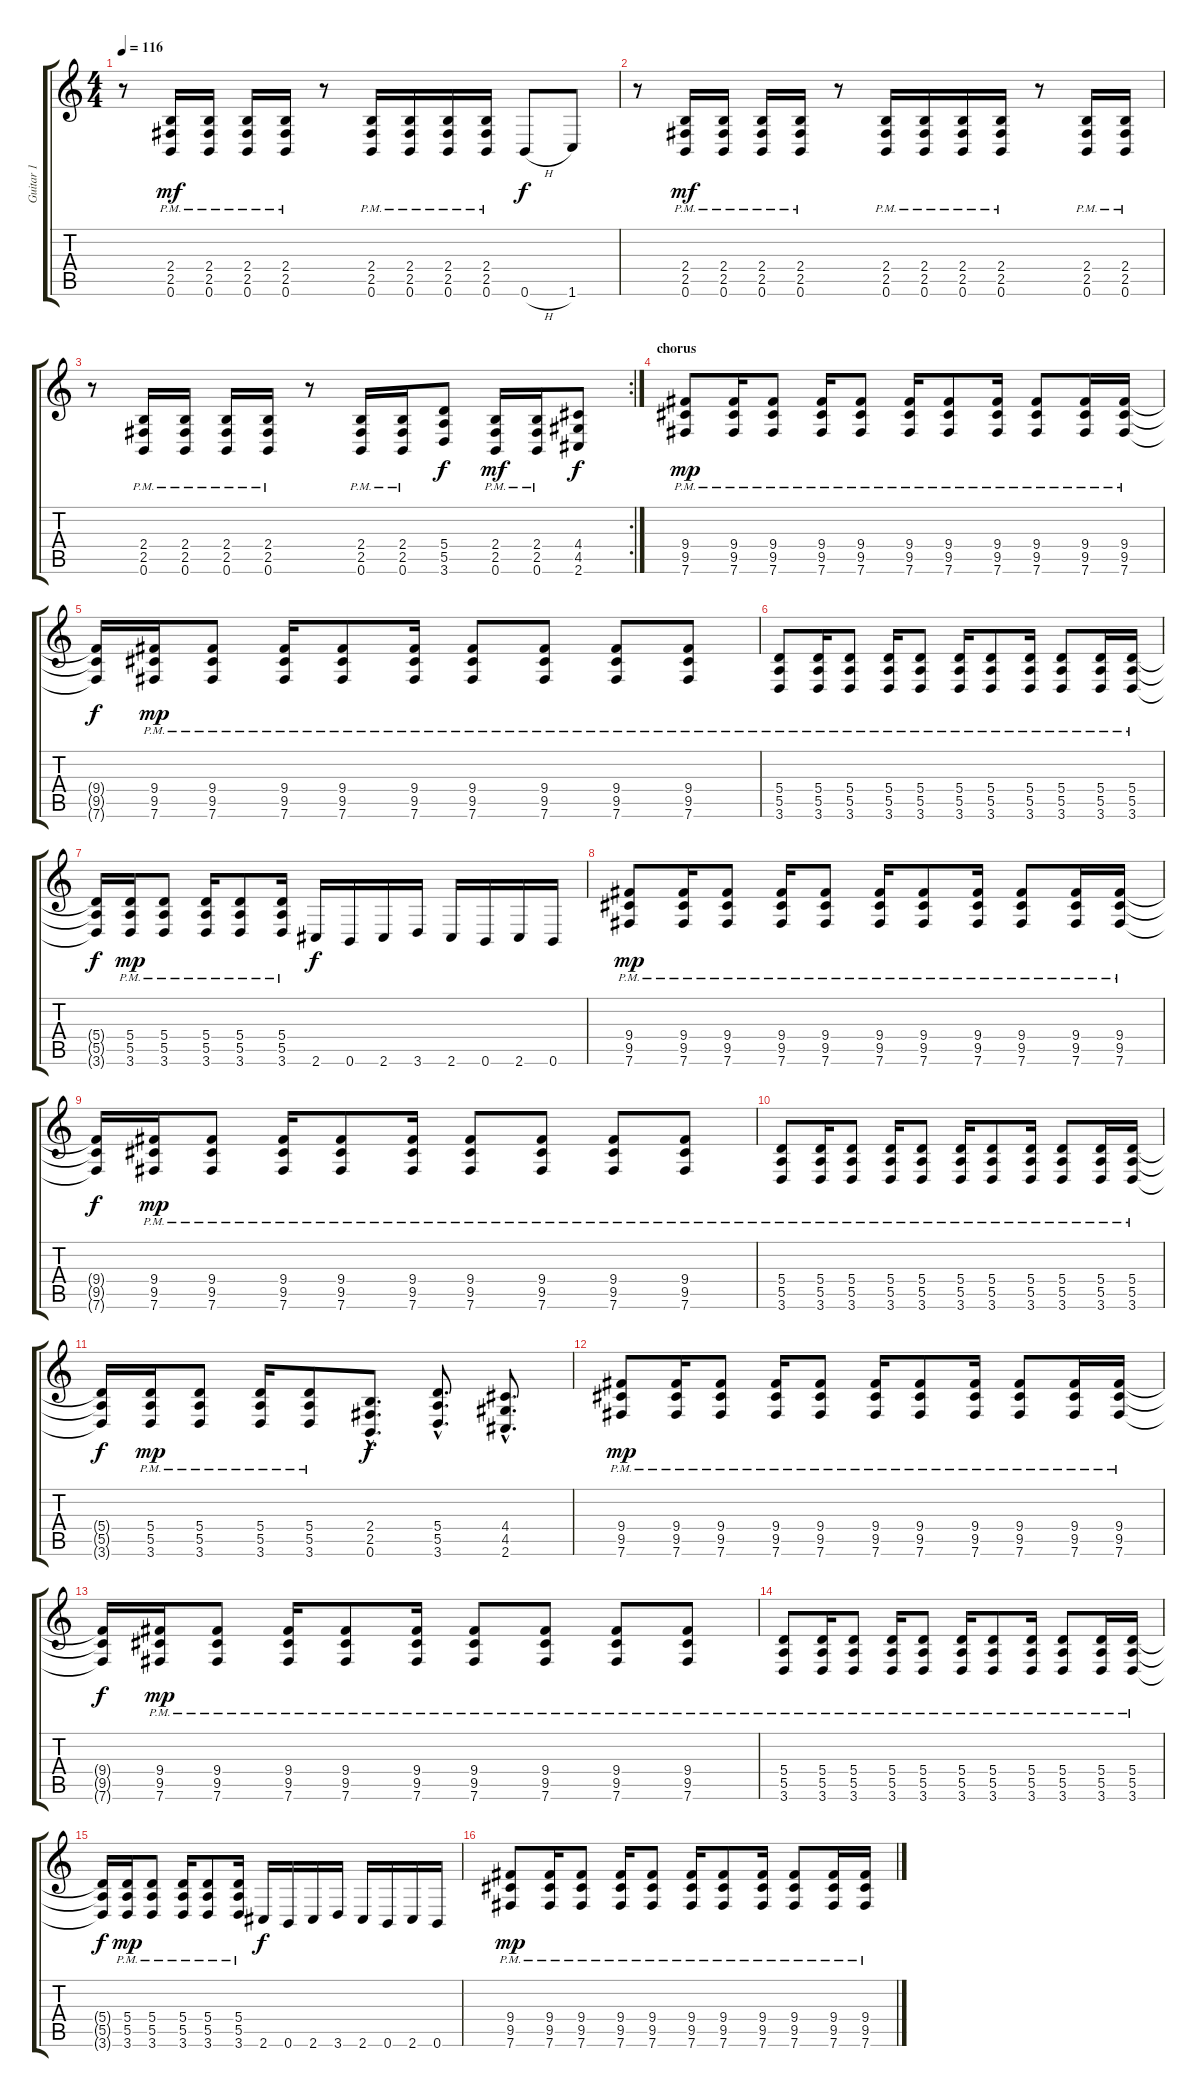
\track ("Guitar 1" "Guitar 1") {instrument distortionguitar}
\staff {score tabs}
\tuning (B3 Gb3 D3 A2 E2 B1) {hide}
\ts (4 4)
\tempo 116
\clef g2
\ks c
r.8{dy mf} (2.4{pm} 2.5{pm} 0.6{pm}).16 (2.4{pm} 2.5{pm} 0.6{pm}).16 (2.4{pm} 2.5{pm} 0.6{pm}).16 (2.4{pm} 2.5{pm} 0.6{pm}).16 r.8 (2.4{pm} 2.5{pm} 0.6{pm}).16 (2.4{pm} 2.5{pm} 0.6{pm}).16 (2.4{pm} 2.5{pm} 0.6{pm}).16 (2.4{pm} 2.5{pm} 0.6{pm}).16 0.6{h}.8{dy f} 1.6.8 |
r.8 (2.4{pm} 2.5{pm} 0.6{pm}).16{dy mf} (2.4{pm} 2.5{pm} 0.6{pm}).16 (2.4{pm} 2.5{pm} 0.6{pm}).16 (2.4{pm} 2.5{pm} 0.6{pm}).16 r.8 (2.4{pm} 2.5{pm} 0.6{pm}).16 (2.4{pm} 2.5{pm} 0.6{pm}).16 (2.4{pm} 2.5{pm} 0.6{pm}).16 (2.4{pm} 2.5{pm} 0.6{pm}).16 r.8 (2.4{pm} 2.5{pm} 0.6{pm}).16 (2.4{pm} 2.5{pm} 0.6{pm}).16 |
\rc 2
r.8 (2.4{pm} 2.5{pm} 0.6{pm}).16 (2.4{pm} 2.5{pm} 0.6{pm}).16 (2.4{pm} 2.5{pm} 0.6{pm}).16 (2.4{pm} 2.5{pm} 0.6{pm}).16 r.8 (2.4{pm} 2.5{pm} 0.6{pm}).16 (2.4{pm} 2.5{pm} 0.6{pm}).16 (5.4 5.5 3.6).8{dy f} (2.4{pm} 2.5{pm} 0.6{pm}).16{dy mf} (2.4{pm} 2.5{pm} 0.6{pm}).16 (4.4 4.5 2.6).8{dy f} |
\section ("" "chorus")
(9.4{pm} 9.5{pm} 7.6{pm}).8{dy mp} (9.4{pm} 9.5{pm} 7.6{pm}).16 (9.4{pm} 9.5{pm} 7.6{pm}).8 (9.4{pm} 9.5{pm} 7.6{pm}).16 (9.4{pm} 9.5{pm} 7.6{pm}).8 (9.4{pm} 9.5{pm} 7.6{pm}).16 (9.4{pm} 9.5{pm} 7.6{pm}).8 (9.4{pm} 9.5{pm} 7.6{pm}).16 (9.4{pm} 9.5{pm} 7.6{pm}).8 (9.4{pm} 9.5{pm} 7.6{pm}).16 (9.4{pm} 9.5{pm} 7.6{pm}).16 |
(9.4{t} 9.5{t} 7.6{t}).16{dy f} (9.4{pm} 9.5{pm} 7.6{pm}).16{dy mp} (9.4{pm} 9.5{pm} 7.6{pm}).8 (9.4{pm} 9.5{pm} 7.6{pm}).16 (9.4{pm} 9.5{pm} 7.6{pm}).8 (9.4{pm} 9.5{pm} 7.6{pm}).16 (9.4{pm} 9.5{pm} 7.6{pm}).8 (9.4{pm} 9.5{pm} 7.6{pm}).8 (9.4{pm} 9.5{pm} 7.6{pm}).8 (9.4{pm} 9.5{pm} 7.6{pm}).8 |
(5.4{pm} 5.5{pm} 3.6{pm}).8 (5.4{pm} 5.5{pm} 3.6{pm}).16 (5.4{pm} 5.5{pm} 3.6{pm}).8 (5.4{pm} 5.5{pm} 3.6{pm}).16 (5.4{pm} 5.5{pm} 3.6{pm}).8 (5.4{pm} 5.5{pm} 3.6{pm}).16 (5.4{pm} 5.5{pm} 3.6{pm}).8 (5.4{pm} 5.5{pm} 3.6{pm}).16 (5.4{pm} 5.5{pm} 3.6{pm}).8 (5.4{pm} 5.5{pm} 3.6{pm}).16 (5.4{pm} 5.5{pm} 3.6{pm}).16 |
(5.4{t} 5.5{t} 3.6{t}).16{dy f} (5.4{pm} 5.5{pm} 3.6{pm}).16{dy mp} (5.4{pm} 5.5{pm} 3.6{pm}).8 (5.4{pm} 5.5{pm} 3.6{pm}).16 (5.4{pm} 5.5{pm} 3.6{pm}).8 (5.4{pm} 5.5{pm} 3.6{pm}).16 2.6.16{dy f} 0.6.16 2.6.16 3.6.16 2.6.16 0.6.16 2.6.16 0.6.16 |
(9.4{pm} 9.5{pm} 7.6{pm}).8{dy mp} (9.4{pm} 9.5{pm} 7.6{pm}).16 (9.4{pm} 9.5{pm} 7.6{pm}).8 (9.4{pm} 9.5{pm} 7.6{pm}).16 (9.4{pm} 9.5{pm} 7.6{pm}).8 (9.4{pm} 9.5{pm} 7.6{pm}).16 (9.4{pm} 9.5{pm} 7.6{pm}).8 (9.4{pm} 9.5{pm} 7.6{pm}).16 (9.4{pm} 9.5{pm} 7.6{pm}).8 (9.4{pm} 9.5{pm} 7.6{pm}).16 (9.4{pm} 9.5{pm} 7.6{pm}).16 |
(9.4{t} 9.5{t} 7.6{t}).16{dy f} (9.4{pm} 9.5{pm} 7.6{pm}).16{dy mp} (9.4{pm} 9.5{pm} 7.6{pm}).8 (9.4{pm} 9.5{pm} 7.6{pm}).16 (9.4{pm} 9.5{pm} 7.6{pm}).8 (9.4{pm} 9.5{pm} 7.6{pm}).16 (9.4{pm} 9.5{pm} 7.6{pm}).8 (9.4{pm} 9.5{pm} 7.6{pm}).8 (9.4{pm} 9.5{pm} 7.6{pm}).8 (9.4{pm} 9.5{pm} 7.6{pm}).8 |
(5.4{pm} 5.5{pm} 3.6{pm}).8 (5.4{pm} 5.5{pm} 3.6{pm}).16 (5.4{pm} 5.5{pm} 3.6{pm}).8 (5.4{pm} 5.5{pm} 3.6{pm}).16 (5.4{pm} 5.5{pm} 3.6{pm}).8 (5.4{pm} 5.5{pm} 3.6{pm}).16 (5.4{pm} 5.5{pm} 3.6{pm}).8 (5.4{pm} 5.5{pm} 3.6{pm}).16 (5.4{pm} 5.5{pm} 3.6{pm}).8 (5.4{pm} 5.5{pm} 3.6{pm}).16 (5.4{pm} 5.5{pm} 3.6{pm}).16 |
(5.4{t} 5.5{t} 3.6{t}).16{dy f} (5.4{pm} 5.5{pm} 3.6{pm}).16{dy mp} (5.4{pm} 5.5{pm} 3.6{pm}).8 (5.4{pm} 5.5{pm} 3.6{pm}).16 (5.4{pm} 5.5{pm} 3.6{pm}).8 (2.4{hac} 2.5{hac} 0.6{hac}).8{d dy f} (5.4{hac} 5.5{hac} 3.6{hac}).8{d} (4.4{hac} 4.5{hac} 2.6{hac}).8{d} |
(9.4{pm} 9.5{pm} 7.6{pm}).8{dy mp} (9.4{pm} 9.5{pm} 7.6{pm}).16 (9.4{pm} 9.5{pm} 7.6{pm}).8 (9.4{pm} 9.5{pm} 7.6{pm}).16 (9.4{pm} 9.5{pm} 7.6{pm}).8 (9.4{pm} 9.5{pm} 7.6{pm}).16 (9.4{pm} 9.5{pm} 7.6{pm}).8 (9.4{pm} 9.5{pm} 7.6{pm}).16 (9.4{pm} 9.5{pm} 7.6{pm}).8 (9.4{pm} 9.5{pm} 7.6{pm}).16 (9.4{pm} 9.5{pm} 7.6{pm}).16 |
(9.4{t} 9.5{t} 7.6{t}).16{dy f} (9.4{pm} 9.5{pm} 7.6{pm}).16{dy mp} (9.4{pm} 9.5{pm} 7.6{pm}).8 (9.4{pm} 9.5{pm} 7.6{pm}).16 (9.4{pm} 9.5{pm} 7.6{pm}).8 (9.4{pm} 9.5{pm} 7.6{pm}).16 (9.4{pm} 9.5{pm} 7.6{pm}).8 (9.4{pm} 9.5{pm} 7.6{pm}).8 (9.4{pm} 9.5{pm} 7.6{pm}).8 (9.4{pm} 9.5{pm} 7.6{pm}).8 |
(5.4{pm} 5.5{pm} 3.6{pm}).8 (5.4{pm} 5.5{pm} 3.6{pm}).16 (5.4{pm} 5.5{pm} 3.6{pm}).8 (5.4{pm} 5.5{pm} 3.6{pm}).16 (5.4{pm} 5.5{pm} 3.6{pm}).8 (5.4{pm} 5.5{pm} 3.6{pm}).16 (5.4{pm} 5.5{pm} 3.6{pm}).8 (5.4{pm} 5.5{pm} 3.6{pm}).16 (5.4{pm} 5.5{pm} 3.6{pm}).8 (5.4{pm} 5.5{pm} 3.6{pm}).16 (5.4{pm} 5.5{pm} 3.6{pm}).16 |
(5.4{t} 5.5{t} 3.6{t}).16{dy f} (5.4{pm} 5.5{pm} 3.6{pm}).16{dy mp} (5.4{pm} 5.5{pm} 3.6{pm}).8 (5.4{pm} 5.5{pm} 3.6{pm}).16 (5.4{pm} 5.5{pm} 3.6{pm}).8 (5.4{pm} 5.5{pm} 3.6{pm}).16 2.6.16{dy f} 0.6.16 2.6.16 3.6.16 2.6.16 0.6.16 2.6.16 0.6.16 |
(9.4{pm} 9.5{pm} 7.6{pm}).8{dy mp} (9.4{pm} 9.5{pm} 7.6{pm}).16 (9.4{pm} 9.5{pm} 7.6{pm}).8 (9.4{pm} 9.5{pm} 7.6{pm}).16 (9.4{pm} 9.5{pm} 7.6{pm}).8 (9.4{pm} 9.5{pm} 7.6{pm}).16 (9.4{pm} 9.5{pm} 7.6{pm}).8 (9.4{pm} 9.5{pm} 7.6{pm}).16 (9.4{pm} 9.5{pm} 7.6{pm}).8 (9.4{pm} 9.5{pm} 7.6{pm}).16 (9.4{pm} 9.5{pm} 7.6{pm}).16
